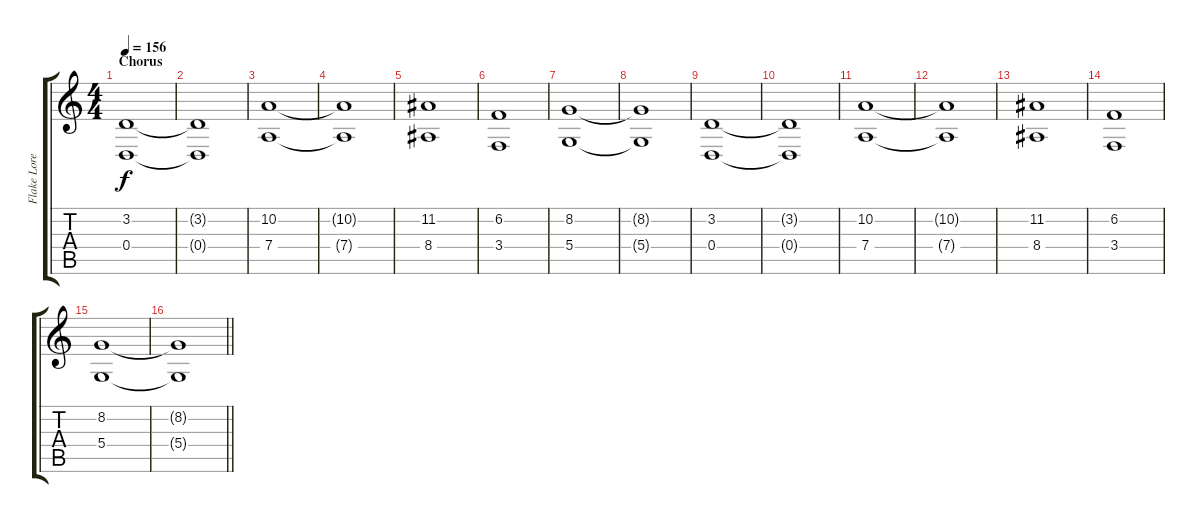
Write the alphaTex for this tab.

\track ("Flake Lorenz" "Flake Lore") {instrument stringensemble2}
\staff {score tabs}
\tuning (E4 B3 G3 D3 A2 D2) {hide}
\ts (4 4)
\section ("" "Chorus")
\tempo 156
\clef g2
\ks c
(3.2 0.4).1{dy f volume 13} |
(3.2{t} 0.4{t}).1 |
(10.2 7.4).1 |
(10.2{t} 7.4{t}).1 |
(11.2 8.4).1 |
(6.2 3.4).1 |
(8.2 5.4).1 |
(8.2{t} 5.4{t}).1 |
(3.2 0.4).1 |
(3.2{t} 0.4{t}).1 |
(10.2 7.4).1 |
(10.2{t} 7.4{t}).1 |
(11.2 8.4).1 |
(6.2 3.4).1 |
(8.2 5.4).1 |
\barLineRight lightlight
(8.2{t} 5.4{t}).1
